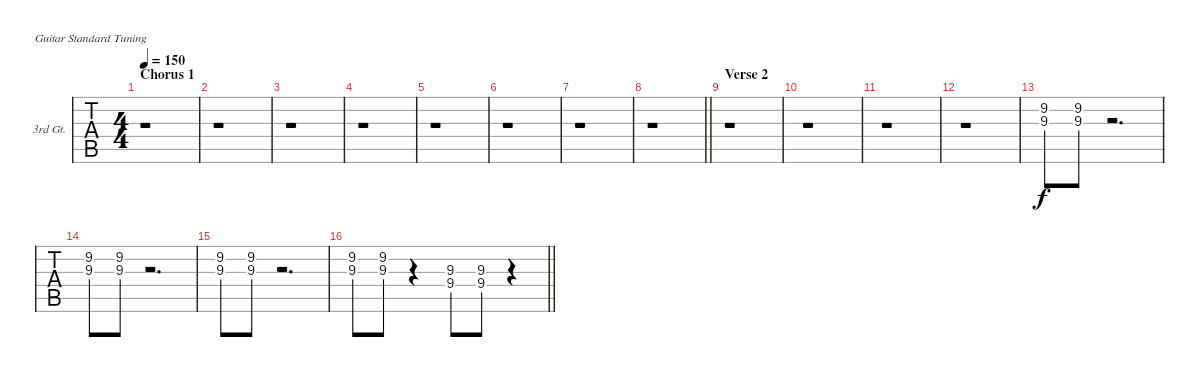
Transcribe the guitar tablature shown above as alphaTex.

\bracketExtendMode groupsimilarinstruments
\firstSystemTrackNameOrientation horizontal
\otherSystemsTrackNameOrientation horizontal
\track ("3rd Guitar" "3rd Gt.") {instrument overdrivenguitar}
\staff {tabs}
\tuning (E4 B3 G3 D3 A2 E2)
\ts (4 4)
\section ("" "Chorus 1")
\tempo 150
\clef g2
\ks e
r.1{dy f} |
r.1 |
r.1 |
r.1 |
r.1 |
r.1 |
r.1 |
\barLineRight lightlight
r.1 |
\section ("" "Verse 2")
r.1 |
r.1 |
r.1 |
r.1 |
(9.3 9.2).8 (9.3 9.2).8 r.2{d} |
(9.3 9.2).8 (9.3 9.2).8 r.2{d} |
(9.3 9.2).8 (9.3 9.2).8 r.2{d} |
\barLineRight lightlight
(9.3 9.2).8 (9.3 9.2).8 r.4 (9.3 9.4).8 (9.3 9.4).8 r.4
